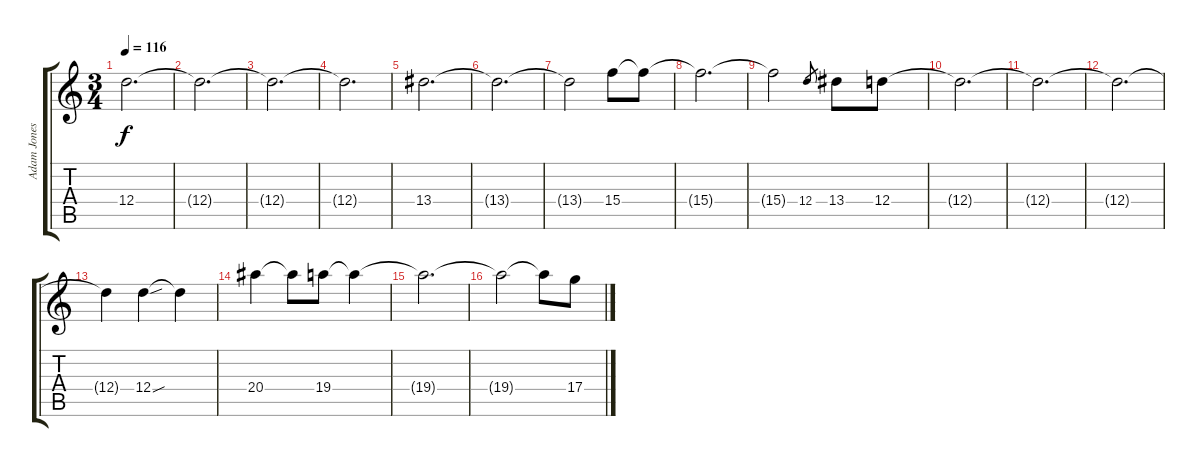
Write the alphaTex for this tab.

\track ("Adam Jones (guitar)" "Adam Jones") {instrument distortionguitar}
\staff {score tabs}
\tuning (E4 B3 G3 D3 A2 D2) {hide}
\ts (3 4)
\tempo 116
\clef g2
\ks c
12.4{t}.2{d dy f} |
12.4{t}.2{d} |
12.4{t}.2{d} |
12.4{t}.2{d volume 0} |
13.4.2{d volume 10} |
13.4{t}.2{d} |
13.4{t}.2 15.4.8 15.4{t}.8 |
15.4{t}.2{d} |
15.4{t}.2 12.4.8{gr} 13.4.8 12.4.8 |
12.4{t}.2{d} |
12.4{t}.2{d} |
12.4{t}.2{d} |
12.4{t}.4 12.4{sou}.4 12.4{t}.4 |
20.4.4 20.4{t}.8 19.4.8 19.4{t}.4 |
19.4{t}.2{d} |
19.4{t}.2 19.4{t}.8 17.4.8
